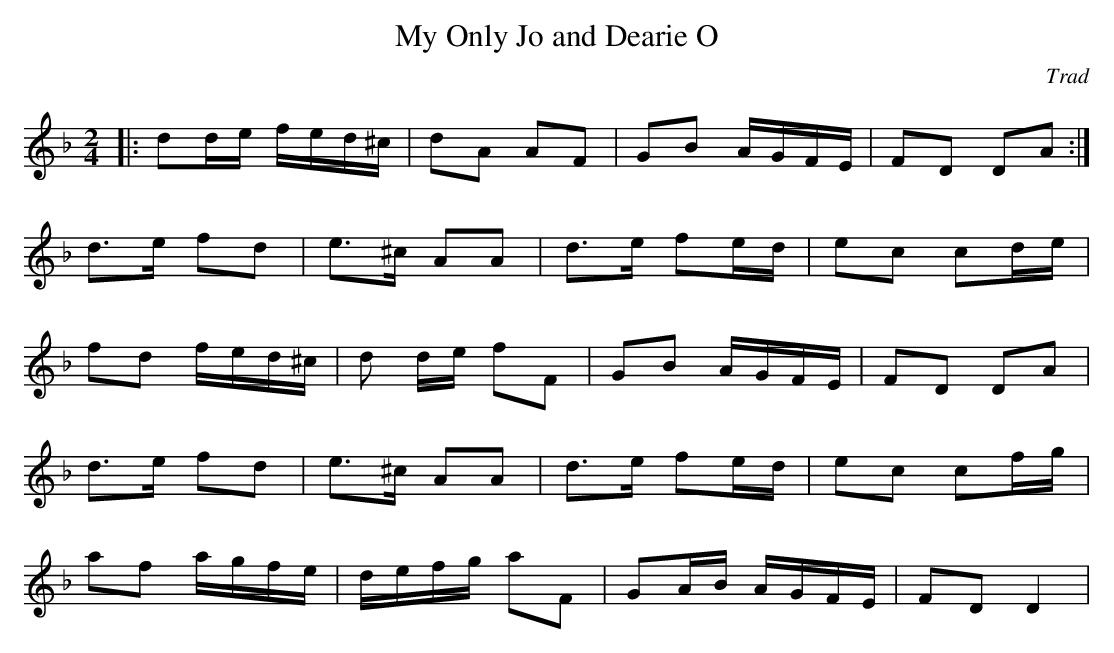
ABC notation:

X:1
T:My Only Jo and Dearie O
C:Trad
M:2/4
K:F
|:d2de fed^c | d2A2 A2F2 | G2B2 AGFE | F2D2 D2A2:|
d3e f2d2 | e3^c A2A2| d3e f2ed | e2c2 c2de |
f2d2 fed^c | d2 de f2F2 | G2B2 AGFE | F2D2 D2A2|
d3e f2d2 | e3^c A2A2 | d3e f2ed | e2c2 c2fg |
a2f2 agfe | defg a2F2 | G2AB AGFE | F2D2 D4|
